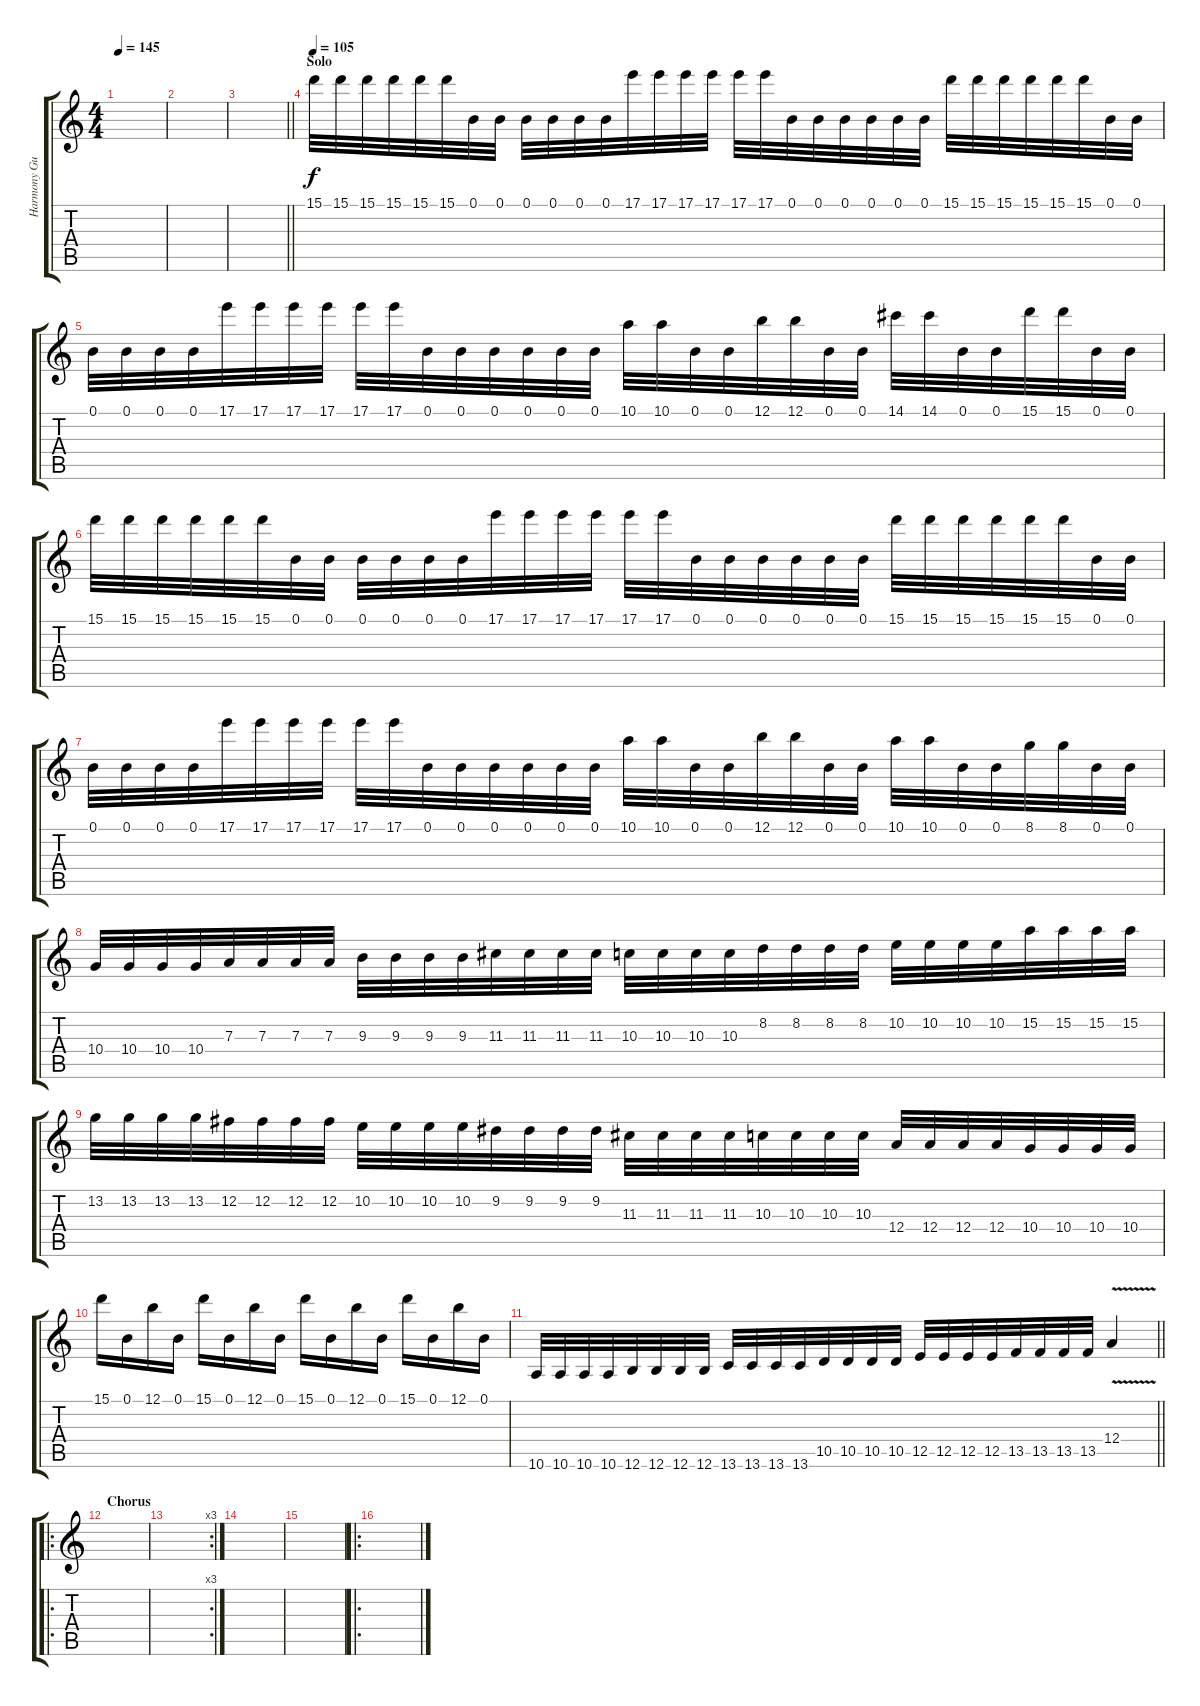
\track ("Harmony Guitar" "Harmony Gu") {instrument distortionguitar}
\staff {score tabs}
\tuning (B3 Gb3 D3 A2 E2 B1) {hide}
\ts (4 4)
\tempo 145
\clef g2
\ks c
|
|
\barLineRight lightlight
|
\section ("" "Solo")
\tempo 100
\tempo 105
15.1.32{volume 9} 15.1.32 15.1.32 15.1.32 15.1.32 15.1.32 0.1.32 0.1.32 0.1.32 0.1.32 0.1.32 0.1.32 17.1.32 17.1.32 17.1.32 17.1.32 17.1.32 17.1.32 0.1.32 0.1.32 0.1.32 0.1.32 0.1.32 0.1.32 15.1.32 15.1.32 15.1.32 15.1.32 15.1.32 15.1.32 0.1.32 0.1.32 |
0.1.32 0.1.32 0.1.32 0.1.32 17.1.32 17.1.32 17.1.32 17.1.32 17.1.32 17.1.32 0.1.32 0.1.32 0.1.32 0.1.32 0.1.32 0.1.32 10.1.32 10.1.32 0.1.32 0.1.32 12.1.32 12.1.32 0.1.32 0.1.32 14.1.32 14.1.32 0.1.32 0.1.32 15.1.32 15.1.32 0.1.32 0.1.32 |
15.1.32 15.1.32 15.1.32 15.1.32 15.1.32 15.1.32 0.1.32 0.1.32 0.1.32 0.1.32 0.1.32 0.1.32 17.1.32 17.1.32 17.1.32 17.1.32 17.1.32 17.1.32 0.1.32 0.1.32 0.1.32 0.1.32 0.1.32 0.1.32 15.1.32 15.1.32 15.1.32 15.1.32 15.1.32 15.1.32 0.1.32 0.1.32 |
0.1.32 0.1.32 0.1.32 0.1.32 17.1.32 17.1.32 17.1.32 17.1.32 17.1.32 17.1.32 0.1.32 0.1.32 0.1.32 0.1.32 0.1.32 0.1.32 10.1.32 10.1.32 0.1.32 0.1.32 12.1.32 12.1.32 0.1.32 0.1.32 10.1.32 10.1.32 0.1.32 0.1.32 8.1.32 8.1.32 0.1.32 0.1.32 |
10.4.32 10.4.32 10.4.32 10.4.32 7.3.32 7.3.32 7.3.32 7.3.32 9.3.32 9.3.32 9.3.32 9.3.32 11.3.32 11.3.32 11.3.32 11.3.32 10.3.32 10.3.32 10.3.32 10.3.32 8.2.32 8.2.32 8.2.32 8.2.32 10.2.32 10.2.32 10.2.32 10.2.32 15.2.32 15.2.32 15.2.32 15.2.32 |
13.2.32 13.2.32 13.2.32 13.2.32 12.2.32 12.2.32 12.2.32 12.2.32 10.2.32 10.2.32 10.2.32 10.2.32 9.2.32 9.2.32 9.2.32 9.2.32 11.3.32 11.3.32 11.3.32 11.3.32 10.3.32 10.3.32 10.3.32 10.3.32 12.4.32 12.4.32 12.4.32 12.4.32 10.4.32 10.4.32 10.4.32 10.4.32 |
15.1.16 0.1.16 12.1.16 0.1.16 15.1.16 0.1.16 12.1.16 0.1.16 15.1.16 0.1.16 12.1.16 0.1.16 15.1.16 0.1.16 12.1.16 0.1.16 |
\barLineRight lightlight
10.6.32 10.6.32 10.6.32 10.6.32 12.6.32 12.6.32 12.6.32 12.6.32 13.6.32 13.6.32 13.6.32 13.6.32 10.5.32 10.5.32 10.5.32 10.5.32 12.5.32 12.5.32 12.5.32 12.5.32 13.5.32 13.5.32 13.5.32 13.5.32 12.4{v}.4 |
\ro
\section ("" "Chorus")
|
\rc 3
|
|
|
\ro
